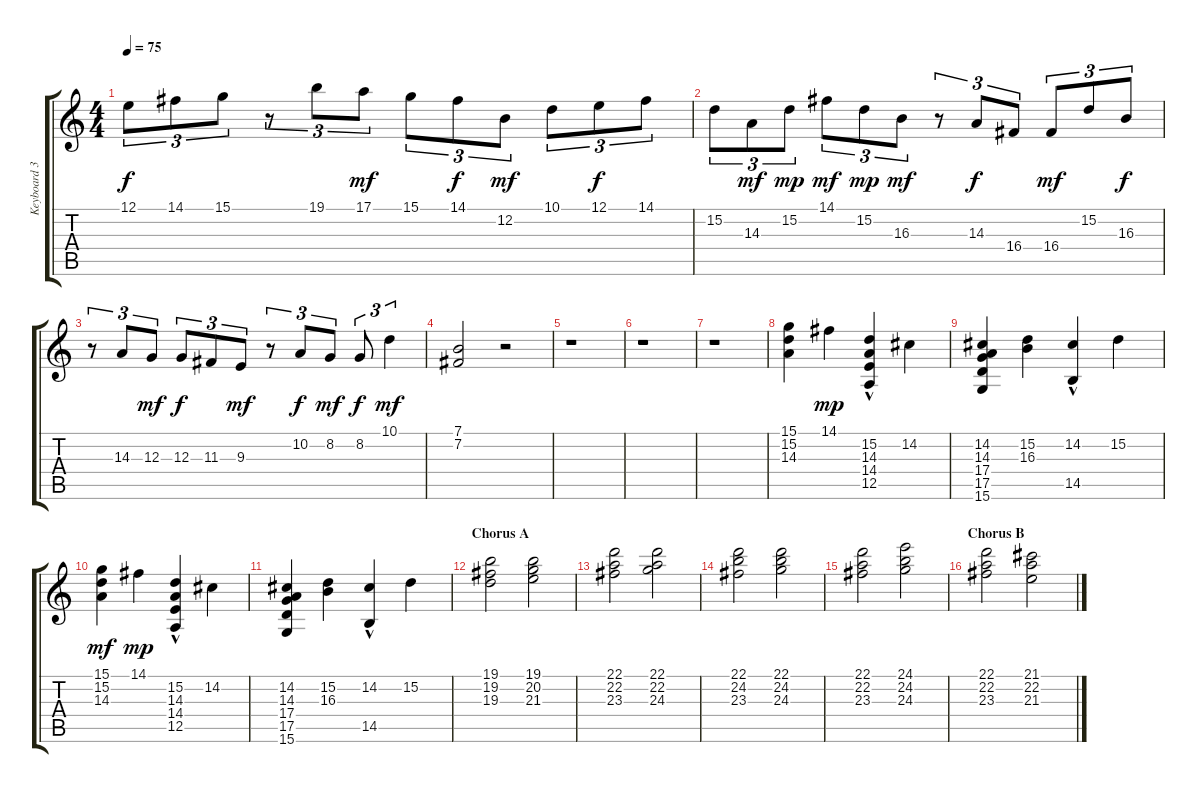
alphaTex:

\track ("Keyboard 3 (organ)" "Keyboard 3") {instrument percussiveorgan}
\staff {score tabs}
\tuning (E4 B3 G3 D3 A2 E2) {hide}
\ts (4 4)
\tempo 75
\clef g2
\ks c
12.1{t}.8{tu (3 2) dy f} 14.1.8{tu (3 2)} 15.1.8{tu (3 2)} r.8{tu (3 2)} 19.1.8{tu (3 2)} 17.1.8{tu (3 2) dy mf} 15.1.8{tu (3 2)} 14.1.8{tu (3 2) dy f} 12.2.8{tu (3 2) dy mf} 10.1.8{tu (3 2)} 12.1.8{tu (3 2) dy f} 14.1.8{tu (3 2)} |
15.2.8{tu (3 2)} 14.3.8{tu (3 2) dy mf} 15.2.8{tu (3 2) dy mp} 14.1.8{tu (3 2) dy mf} 15.2.8{tu (3 2) dy mp} 16.3.8{tu (3 2) dy mf} r.8{tu (3 2)} 14.3.8{tu (3 2) dy f} 16.4.8{tu (3 2)} 16.4.8{tu (3 2) dy mf} 15.2.8{tu (3 2)} 16.3.8{tu (3 2) dy f} |
r.8{tu (3 2)} 14.3.8{tu (3 2)} 12.3.8{tu (3 2) dy mf} 12.3.8{tu (3 2) dy f} 11.3.8{tu (3 2)} 9.3.8{tu (3 2) dy mf} r.8{tu (3 2)} 10.2.8{tu (3 2) dy f} 8.2.8{tu (3 2) dy mf} 8.2.8{tu (3 2) dy f} 10.1.4{tu (3 2) dy mf} |
(7.1 7.2).2 r.2 |
r.1 |
r.1 |
r.1 |
(15.1 15.2 14.3).4 14.1.4{dy mp} (15.2 14.3 14.4 12.5{hac}).4 14.2.4 |
(14.2 14.3 17.4 17.5 15.6).4 (15.2 16.3).4 (14.2{hac} 14.5).4 15.2.4 |
(15.1 15.2 14.3).4{dy mf} 14.1.4{dy mp} (15.2 14.3 14.4 12.5{hac}).4 14.2.4 |
(14.2 14.3 17.4 17.5 15.6).4 (15.2 16.3).4 (14.2{hac} 14.5).4 15.2.4 |
\section ("" "Chorus A")
(19.1 19.2 19.3).2 (19.1 20.2 21.3).2 |
(22.1 22.2 23.3).2 (22.1 22.2 24.3).2 |
(22.1 24.2 23.3).2 (22.1 24.2 24.3).2 |
(22.1 22.2 23.3).2 (24.1 24.2 24.3).2 |
\section ("" "Chorus B")
(22.1 22.2 23.3).2 (21.1 22.2 21.3).2
